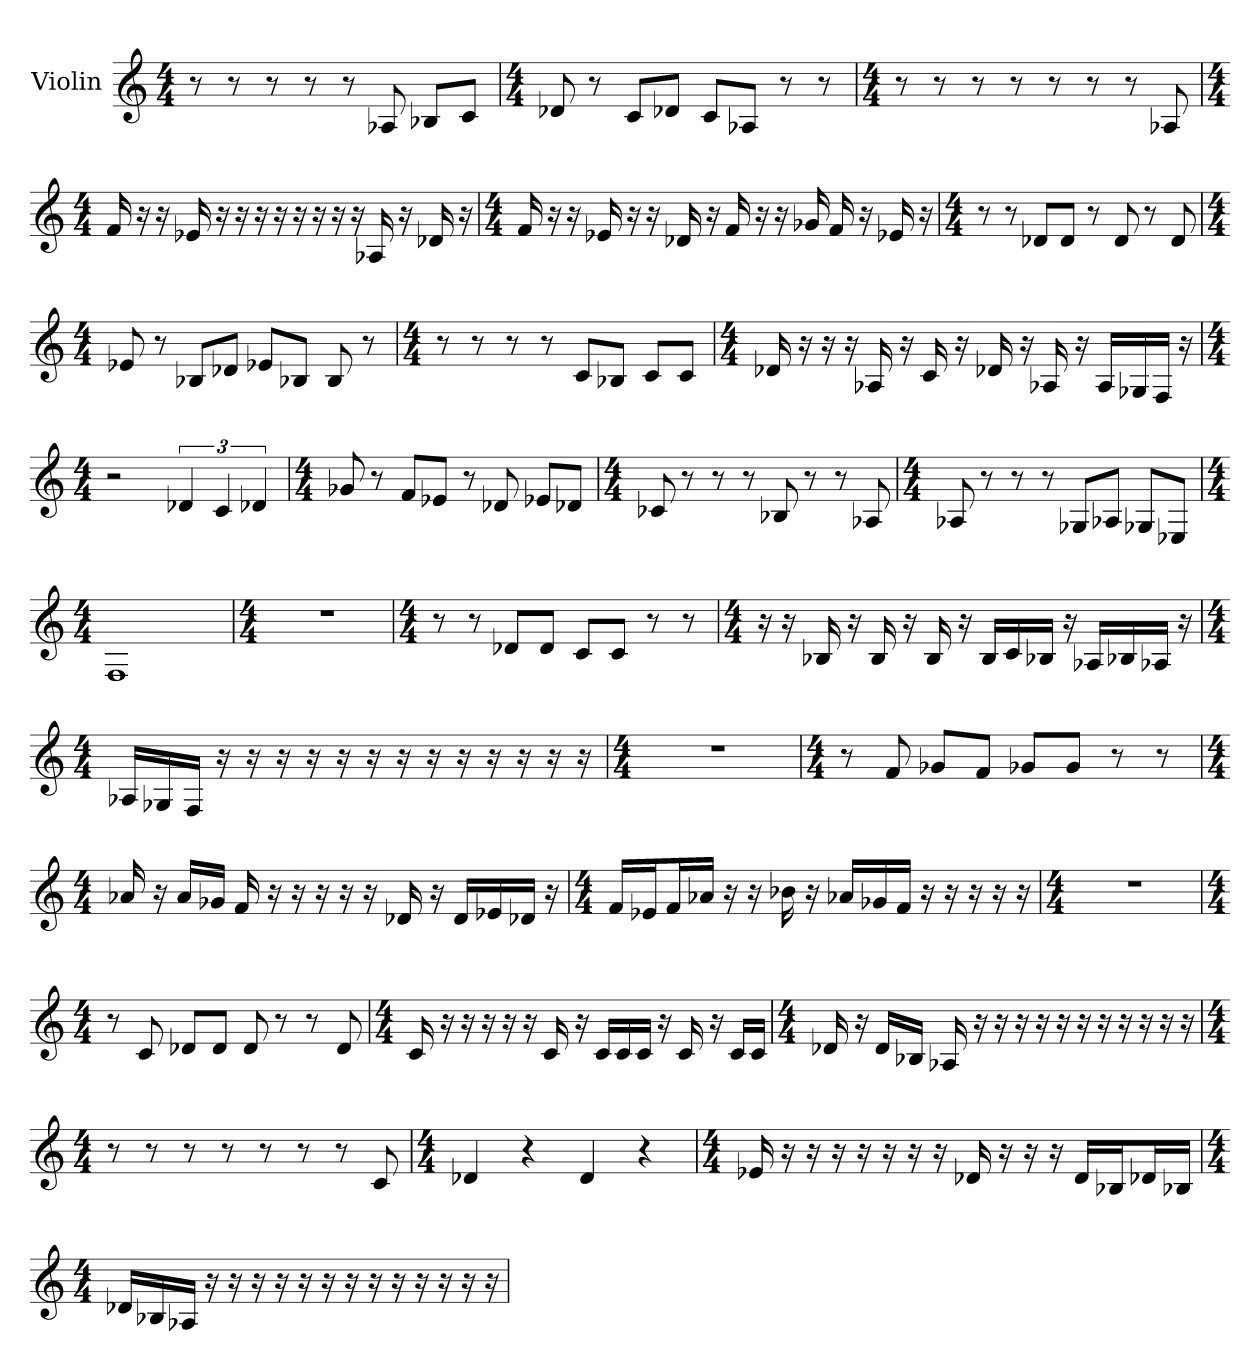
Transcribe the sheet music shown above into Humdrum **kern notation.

**kern
*part1
*staff1
*I"Violin
*I'Vln
*M4/4
=
8r
8r
8r
8r
8r
8A-X
8B-XL
8cJ
=
*M4/4
8d-X
8r
8cL
8d-XJ
8cL
8A-XJ
8r
8r
=
*M4/4
8r
8r
8r
8r
8r
8r
8r
8A-X
=
*M4/4
16f
16r
16r
16e-X
16r
16r
16r
16r
16r
16r
16r
16r
16A-X
16r
16d-X
16r
=
*M4/4
16f
16r
16r
16e-X
16r
16r
16d-X
16r
16f
16r
16r
16g-X
16f
16r
16e-X
16r
=
*M4/4
8r
8r
8d-XL
8d-J
8r
8d-
8r
8d-
=
*M4/4
8e-X
8r
8B-XL
8d-XJ
8e-XL
8B-XJ
8B-
8r
=
*M4/4
8r
8r
8r
8r
8cL
8B-XJ
8cL
8cJ
=
*M4/4
16d-X
16r
16r
16r
16A-X
16r
16c
16r
16d-X
16r
16A-X
16r
16A-LL
16G-X
16FJJ
16r
=
*M4/4
2r
6d-X
6c
6d-X
=
*M4/4
8g-X
8r
8fL
8e-XJ
8r
8d-X
8e-XL
8d-XJ
=
*M4/4
8c-X
8r
8r
8r
8B-X
8r
8r
8A-X
=
*M4/4
8A-X
8r
8r
8r
8G-XL
8A-XJ
8G-XL
8E-XJ
=
*M4/4
1F
=
*M4/4
1r
=
*M4/4
8r
8r
8d-XL
8d-J
8cL
8cJ
8r
8r
=
*M4/4
16r
16r
16B-X
16r
16B-
16r
16B-
16r
16B-LL
16c
16B-XJJ
16r
16A-XLL
16B-X
16A-XJJ
16r
=
*M4/4
16A-XLL
16G-X
16FJJ
16r
16r
16r
16r
16r
16r
16r
16r
16r
16r
16r
16r
16r
=
*M4/4
1r
=
*M4/4
8r
8f
8g-XL
8fJ
8g-XL
8g-J
8r
8r
=
*M4/4
16a-X
16r
16a-LL
16g-XJJ
16f
16r
16r
16r
16r
16r
16d-X
16r
16d-LL
16e-X
16d-XJJ
16r
=
*M4/4
16fLL
16e-XJ
16fL
16a-XJJ
16r
16r
16b-X
16r
16a-XLL
16g-X
16fJJ
16r
16r
16r
16r
16r
=
*M4/4
1r
=
*M4/4
8r
8c
8d-XL
8d-J
8d-
8r
8r
8d-
=
*M4/4
16c
16r
16r
16r
16r
16r
16c
16r
16cLL
16c
16cJJ
16r
16c
16r
16cLL
16cJJ
=
*M4/4
16d-X
16r
16d-LL
16B-XJJ
16A-X
16r
16r
16r
16r
16r
16r
16r
16r
16r
16r
16r
=
*M4/4
8r
8r
8r
8r
8r
8r
8r
8c
=
*M4/4
4d-X
4r
4d-
4r
=
*M4/4
16e-X
16r
16r
16r
16r
16r
16r
16r
16d-X
16r
16r
16r
16d-LL
16B-XJ
16d-XL
16B-XJJ
=
*M4/4
16d-XLL
16B-X
16A-XJJ
16r
16r
16r
16r
16r
16r
16r
16r
16r
16r
16r
16r
16r
=
*-
